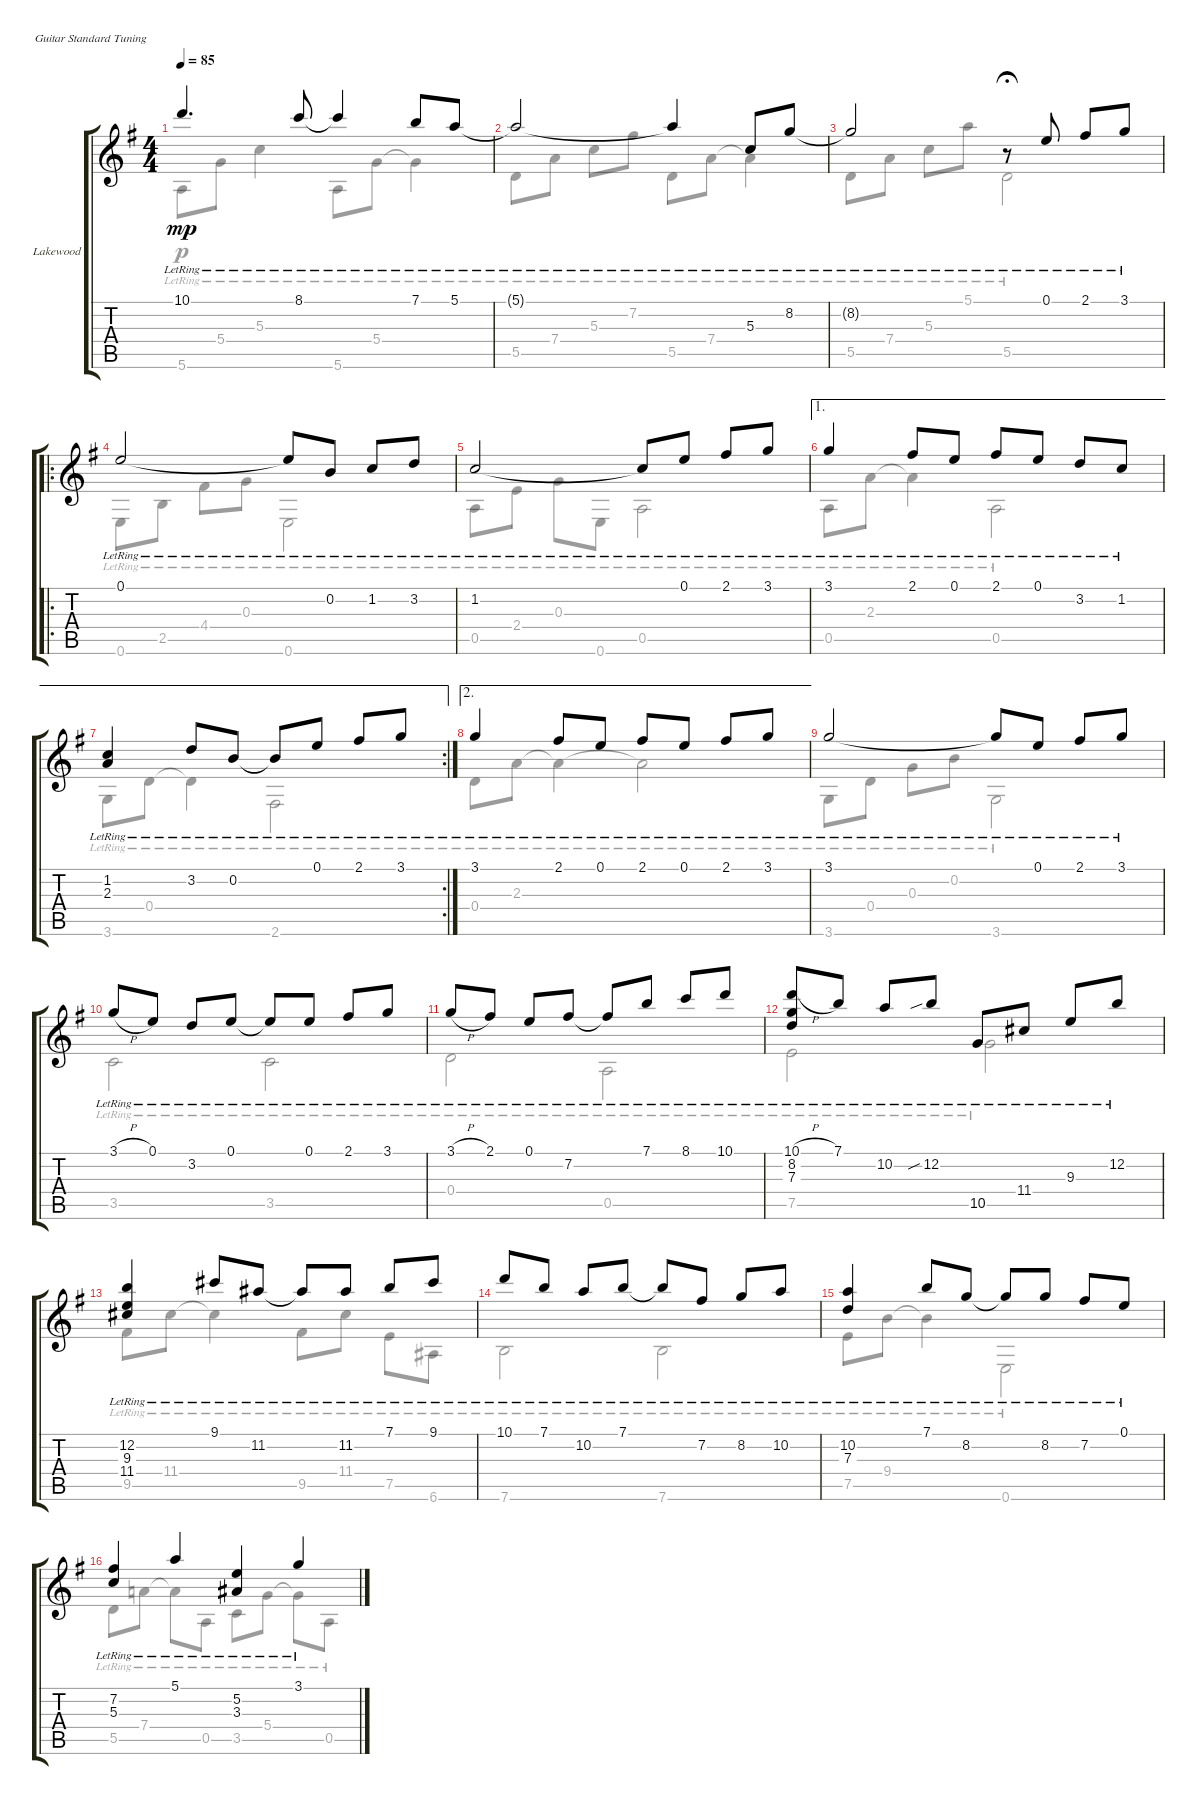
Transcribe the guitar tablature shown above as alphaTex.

\defaultSystemsLayout 4
\bracketExtendMode groupsimilarinstruments
\firstSystemTrackNameOrientation horizontal
\otherSystemsTrackNameOrientation horizontal
\track ("Lakewood Guitar" "Lakewood") {instrument acousticguitarnylon}
\staff {score tabs}
\tuning (E4 B3 G3 D3 A2 E2)
\voice
\ts (4 4)
\tempo 85
\clef g2
\ks eminor
10.1{lr}.4{d dy mp} 8.1{lr}.8 8.1{lr t}.4 7.1{lr}.8 5.1{lr}.8 |
5.1{lr t}.2 5.1{lr t}.4 5.3{lr}.8 8.2{lr}.8 |
8.2{lr t}.2 r.8{fermata (medium 0.5)} 0.1{lr}.8 2.1{lr}.8 3.1{lr}.8 |
\ro
0.1{lr}.2 0.1{lr t}.8 0.2{lr}.8 1.2{lr}.8 3.2{lr}.8 |
1.2{lr}.2 1.2{lr t}.8 0.1{lr}.8 2.1{lr}.8 3.1{lr}.8 |
\ae 1
3.1{lr}.4 2.1{lr}.8 0.1{lr}.8 2.1{lr}.8 0.1{lr}.8 3.2{lr}.8 1.2{lr}.8 |
\ae 1
\rc 2
(1.2{lr} 2.3{lr}).4 3.2{lr}.8 0.2{lr}.8 0.2{lr t}.8 0.1{lr}.8 2.1{lr}.8 3.1{lr}.8 |
\ae 2
3.1{lr}.4 2.1{lr}.8 0.1{lr}.8 2.1{lr}.8 0.1{lr}.8 2.1{lr}.8 3.1{lr}.8 |
3.1{lr}.2 3.1{lr t}.8 0.1{lr}.8 2.1{lr}.8 3.1{lr}.8 |
3.1{h lr}.8 0.1{lr}.8 3.2{lr}.8 0.1{lr}.8 0.1{lr t}.8 0.1{lr}.8 2.1{lr}.8 3.1{lr}.8 |
3.1{h lr}.8 2.1{lr}.8 0.1{lr}.8 7.2{lr}.8 7.2{lr t}.8 7.1{lr}.8 8.1{lr}.8 10.1{lr}.8 |
(10.1{h lr} 8.2{lr} 7.3{lr}).8 7.1{lr}.8 10.2{lr}.8 12.2{sib lr}.8 10.5{lr}.8 11.4{lr}.8 9.3{lr}.8 12.2{lr}.8 |
(12.2{lr} 9.3{lr} 11.4{lr}).4 9.1{lr}.8 11.2{lr}.8 11.2{lr t}.8 11.2{lr}.8 7.1{lr}.8 9.1{lr}.8 |
10.1{lr}.8 7.1{lr}.8 10.2{lr}.8 7.1{lr}.8 7.1{lr t}.8 7.2{lr}.8 8.2{lr}.8 10.2{lr}.8 |
(10.2{lr} 7.3{lr}).4 7.1{lr}.8 8.2{lr}.8 8.2{lr t}.8 8.2{lr}.8 7.2{lr}.8 0.1{lr}.8 |
(7.2{lr} 5.3{lr}).4 5.1{lr}.4 (5.2{lr} 3.3{lr}).4 3.1{lr}.4
\voice
\clef g2
\ottava regular
\simile none
\ks eminor
5.6{lr}.8{dy p} 5.4{lr}.8 5.3{lr}.4 5.6{lr}.8 5.4{lr}.8 5.4{lr t}.4 |
5.5{lr}.8 7.4{lr}.8 5.3{lr}.8 7.2{lr}.8 5.5{lr}.8 7.4{lr}.8 7.4{lr t}.4 |
5.5{lr}.8 7.4{lr}.8 5.3{lr}.8 5.1{lr}.8 5.5{lr}.2{fermata (medium 0.5)} |
0.6{lr}.8 2.5{lr}.8 4.4{lr}.8 0.3{lr}.8 0.6{lr}.2 |
0.5{lr}.8 2.4{lr}.8 0.3{lr}.8 0.6{lr}.8 0.5{lr}.2 |
0.5{lr}.8 2.3{lr}.8 2.3{lr t}.4 0.5{lr}.2 |
3.6{lr}.8 0.4{lr}.8 0.4{lr t}.4 2.6{lr}.2 |
0.4{lr}.8 2.3{lr}.8 2.3{lr t}.4 2.3{lr t}.2 |
3.6{lr}.8 0.4{lr}.8 0.3{lr}.8 0.2{lr}.8 3.6{lr}.2 |
3.5{lr}.2 3.5{lr}.2 |
0.4{lr}.2 0.5{lr}.2 |
7.5{lr}.2 10.5{lr}.2 |
9.5{lr}.8 11.4{lr}.8 11.4{lr t}.4 9.5{lr}.8 11.4{lr}.8 7.5{lr}.8 6.6{lr}.8 |
7.6{lr}.2 7.6{lr}.2 |
7.5{lr}.8 9.4{lr}.8 9.4{lr t}.4 0.6{lr}.2 |
5.5{lr}.8 7.4{lr}.8 7.4{lr t}.8 0.5{lr}.8 3.5{lr}.8 5.4{lr}.8 5.4{lr t}.8 0.5{lr}.8
